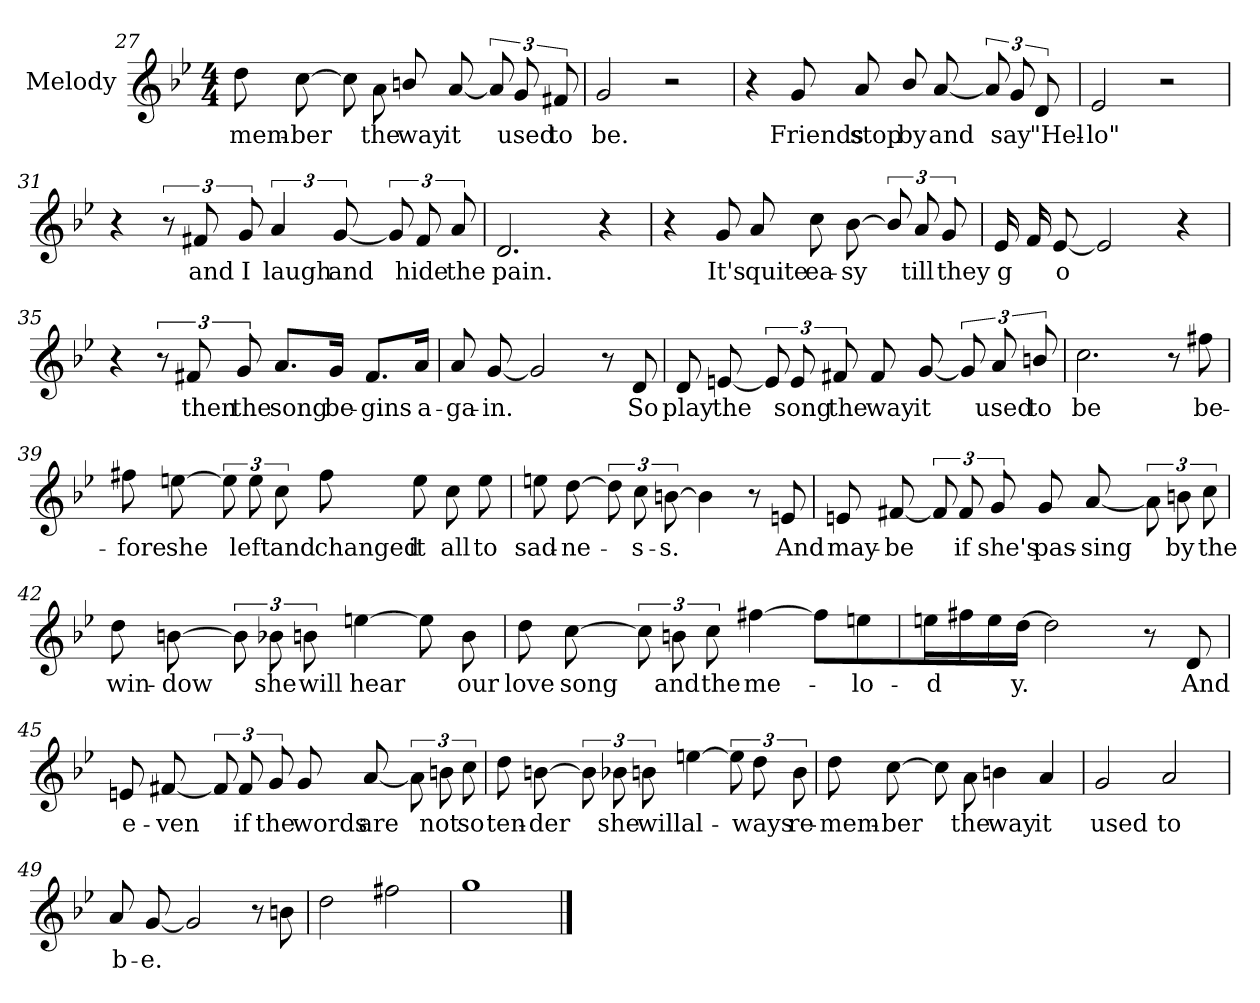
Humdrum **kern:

**kern	**text
*part1	*part1
*staff1	*staff1
*I"Melody	*
*clefG2	*
*k[b-e-]	*
*M4/4	*
=27	=27
8dd\L	mem-
[>8cc\	ber
8cc\L]	.
8a\	the
8bn/L	way
[<8a/	it
12a/L]	.
12g/	used
12f#X/	to
=28	=28
2g/	be.
2r	.
!!LO:PB:g=z
=29	=29
4r	.
8g/L	Friends
8a/	stop
8b-/L	by
[<8a/	and
12a/L]	.
12g/	say
12d/	"Hel-
=30	=30
2e-/	lo"
2r	.
=31	=31
4r	.
12r	.
12f#X/	and
12g/	I
6a/	laugh
[<12g/	and
12g/L]	.
12f#/	hide
12a/	the
=32	=32
2.d/	pain.
4r	.
!!LO:LB:g=z
=33	=33
4r	.
8g/L	It's
8a/	quite
8cc\L	ea-
[>8b-\	sy
12b-/L]	.
12a/	till
12g/	they
=34	=34
16e-/LL	g-
16f/J	-
[<8e-/	o
2e-/]	.
4r	.
=35	=35
4r	.
12r	.
12f#X/	then
12g/	the
8.a/L	song
16g/J	be-
8.f#/L	gins
16a/J	a-
!!LO:LB:g=z
=36	=36
8a/L	ga-
[<8g/	in.
2g/]	.
8r	.
8d/	So
=37	=37
8d/L	play
[<8en/	the
12e/L]	.
12e/	song
12f#X/	the
8f#/L	way
[<8g/	it
12g/L]	.
12a/	used
12bn/	to
=38	=38
2.cc\	be
8r	.
8ff#X\	be-
!!LO:LB:g=z
=39	=39
8ff#X\L	fore
[>8een\	she
12ee\L]	.
12ee\	left
12cc\	and
8ff#\L	changed
8ee\	it
8cc\L	all
8ee\	to
=40	=40
8een\L	sad-
[>8dd\	ne-
12dd\L]	.
12cc\	s-
[>12bn\	s.
4b\]	.
8r	.
8en/	And
!!LO:LB:g=z
=41	=41
8en/L	may-
[<8f#X/	be
12f#/L]	.
12f#/	if
12g/	she's
8g/L	pas-
[<8a/	sing
12a\L]	.
12bn\	by
12cc\	the
=42	=42
8dd\L	win-
[>8bn\	dow
12b\L]	.
12b-X\	she
12bn\	will
[>4een\	hear
8ee\L]	.
8b\	our
!!LO:LB:g=z
=43	=43
8dd\L	love
[>8cc\	song
12cc\L]	.
12bn\	and
12cc\	the
[>4ff#X\	me-
8ff#\L]	.
8een\	lo-
=44	=44
16een\LL	d-
16ff#X\J	-
16ee\J	-
[>16dd\J	y.
2dd\]	.
8r	.
8d/	And
=45	=45
8en/L	e-
[<8f#X/	ven
12f#/L]	.
12f#/	if
12g/	the
8g/L	words
[<8a/	are
12a\L]	.
12bn\	not
12cc\	so
!!LO:LB:g=z
=46	=46
8dd\L	ten-
[>8bn\	der
12b\L]	.
12b-X\	she
12bn\	will
[>4een\	al-
12ee\L]	.
12dd\	ways
12b\	re-
=47	=47
8dd\L	mem-
[>8cc\	ber
8cc\L]	.
8a\	the
4bn\	way
4a/	it
=48	=48
2g/	used
2a/	to
=49	=49
8a/L	b-
[<8g/	e.
2g/]	.
8r	.
8bn\	.
!!LO:LB:g=z
=50	=50
2dd\	.
2ff#X\	.
=51	=51
1gg	.
==	==
*-	*-
